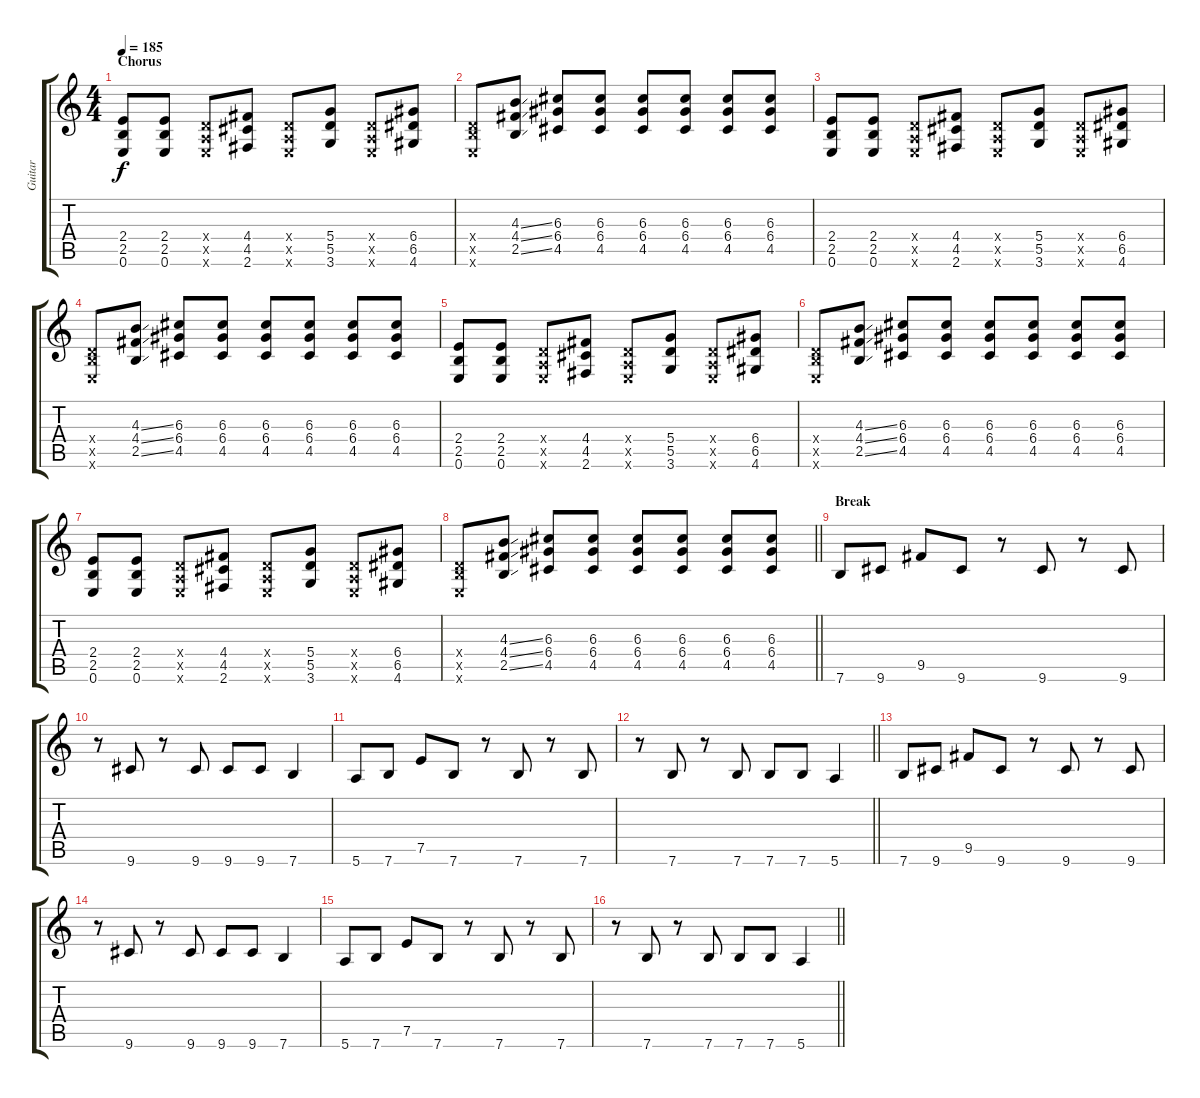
\track ("Guitar" "Guitar") {instrument distortionguitar}
\staff {score tabs}
\tuning (E4 B3 G3 D3 A2 E2) {hide}
\ts (4 4)
\section ("" "Chorus")
\tempo 185
\clef g2
\ks c
(2.4 2.5 0.6).8{dy f} (2.4 2.5 0.6).8 (0.4{x} 0.5{x} 0.6{x}).8 (4.4 4.5 2.6).8 (0.4{x} 0.5{x} 0.6{x}).8 (5.4 5.5 3.6).8 (0.4{x} 0.5{x} 0.6{x}).8 (6.4 6.5 4.6).8 |
(0.4{x} 2.5{x} 0.6{x}).8 (4.3{ss} 4.4{ss} 2.5{ss}).8 (6.3 6.4 4.5).8 (6.3 6.4 4.5).8 (6.3 6.4 4.5).8 (6.3 6.4 4.5).8 (6.3 6.4 4.5).8 (6.3 6.4 4.5).8 |
(2.4 2.5 0.6).8 (2.4 2.5 0.6).8 (0.4{x} 0.5{x} 0.6{x}).8 (4.4 4.5 2.6).8 (0.4{x} 0.5{x} 0.6{x}).8 (5.4 5.5 3.6).8 (0.4{x} 0.5{x} 0.6{x}).8 (6.4 6.5 4.6).8 |
(0.4{x} 2.5{x} 0.6{x}).8 (4.3{ss} 4.4{ss} 2.5{ss}).8 (6.3 6.4 4.5).8 (6.3 6.4 4.5).8 (6.3 6.4 4.5).8 (6.3 6.4 4.5).8 (6.3 6.4 4.5).8 (6.3 6.4 4.5).8 |
(2.4 2.5 0.6).8 (2.4 2.5 0.6).8 (0.4{x} 0.5{x} 0.6{x}).8 (4.4 4.5 2.6).8 (0.4{x} 0.5{x} 0.6{x}).8 (5.4 5.5 3.6).8 (0.4{x} 0.5{x} 0.6{x}).8 (6.4 6.5 4.6).8 |
(0.4{x} 2.5{x} 0.6{x}).8 (4.3{ss} 4.4{ss} 2.5{ss}).8 (6.3 6.4 4.5).8 (6.3 6.4 4.5).8 (6.3 6.4 4.5).8 (6.3 6.4 4.5).8 (6.3 6.4 4.5).8 (6.3 6.4 4.5).8 |
(2.4 2.5 0.6).8 (2.4 2.5 0.6).8 (0.4{x} 0.5{x} 0.6{x}).8 (4.4 4.5 2.6).8 (0.4{x} 0.5{x} 0.6{x}).8 (5.4 5.5 3.6).8 (0.4{x} 0.5{x} 0.6{x}).8 (6.4 6.5 4.6).8 |
\barLineRight lightlight
(0.4{x} 2.5{x} 0.6{x}).8 (4.3{ss} 4.4{ss} 2.5{ss}).8 (6.3 6.4 4.5).8 (6.3 6.4 4.5).8 (6.3 6.4 4.5).8 (6.3 6.4 4.5).8 (6.3 6.4 4.5).8 (6.3 6.4 4.5).8 |
\section ("" "Break")
7.6.8 9.6.8 9.5.8 9.6.8 r.8 9.6.8 r.8 9.6.8 |
r.8 9.6.8 r.8 9.6.8 9.6.8 9.6.8 7.6.4 |
5.6.8 7.6.8 7.5.8 7.6.8 r.8 7.6.8 r.8 7.6.8 |
\barLineRight lightlight
r.8 7.6.8 r.8 7.6.8 7.6.8 7.6.8 5.6.4 |
7.6.8 9.6.8 9.5.8 9.6.8 r.8 9.6.8 r.8 9.6.8 |
r.8 9.6.8 r.8 9.6.8 9.6.8 9.6.8 7.6.4 |
5.6.8 7.6.8 7.5.8 7.6.8 r.8 7.6.8 r.8 7.6.8 |
\barLineRight lightlight
r.8 7.6.8 r.8 7.6.8 7.6.8 7.6.8 5.6.4
